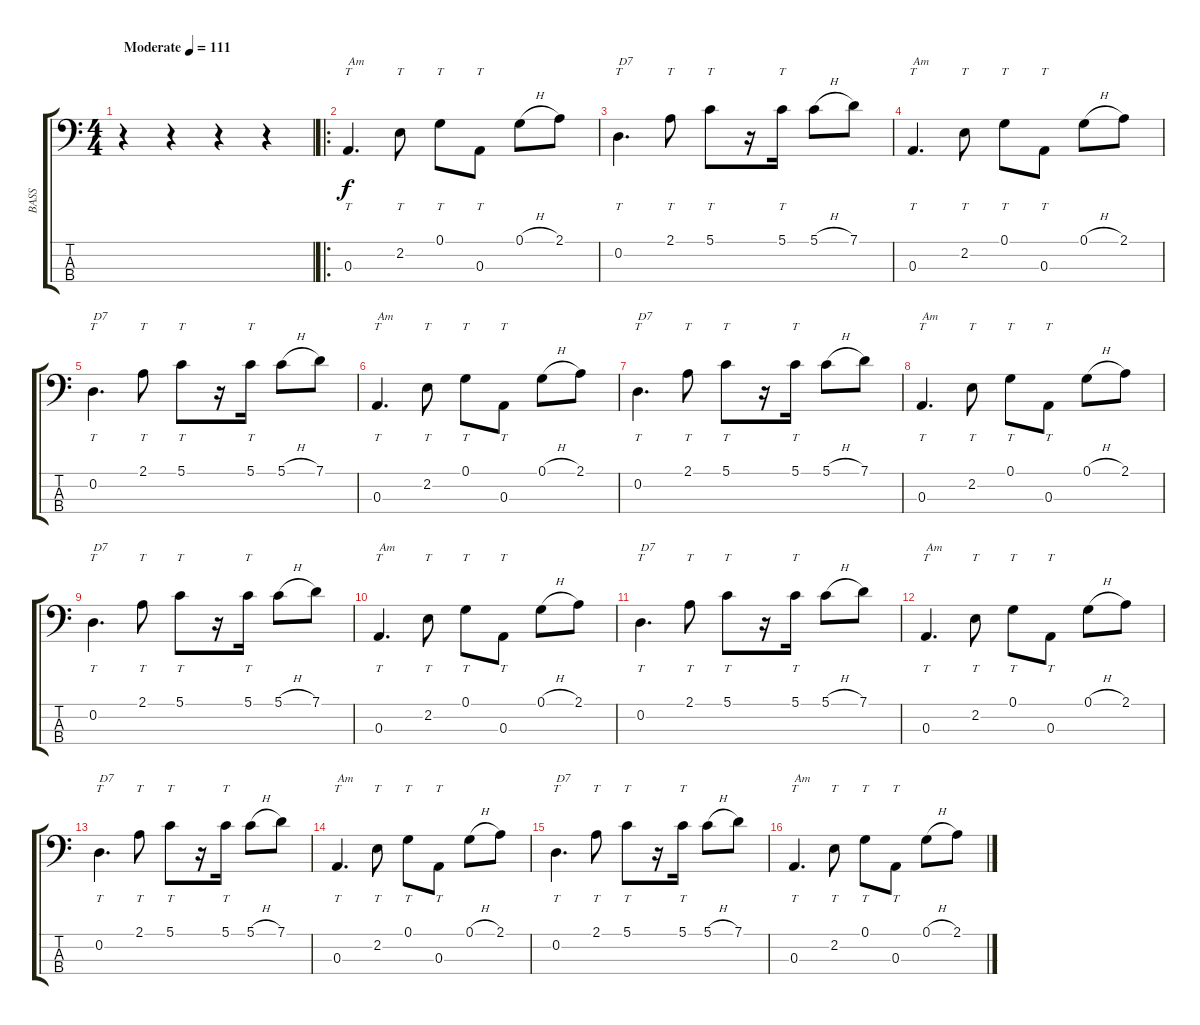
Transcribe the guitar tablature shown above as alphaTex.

\track ("BASS" "BASS") {instrument electricbassfinger}
\staff {score tabs}
\tuning (G2 D2 A1 E1) {hide}
\ts (4 4)
\tempo (111 "Moderate")
\clef f4
\ks c
r.4{dy f instrument electricbassfinger} r.4 r.4 r.4 |
\ro
0.3.4{tt d txt "Am"} 2.2.8{tt} 0.1.8{tt} 0.3.8{tt} 0.1{h}.8 2.1.8 |
0.2.4{tt d txt "D7"} 2.1.8{tt} 5.1.8{tt} r.16 5.1.16{tt} 5.1{h}.8 7.1.8 |
0.3.4{tt d txt "Am"} 2.2.8{tt} 0.1.8{tt} 0.3.8{tt} 0.1{h}.8 2.1.8 |
0.2.4{tt d txt "D7"} 2.1.8{tt} 5.1.8{tt} r.16 5.1.16{tt} 5.1{h}.8 7.1.8 |
0.3.4{tt d txt "Am"} 2.2.8{tt} 0.1.8{tt} 0.3.8{tt} 0.1{h}.8 2.1.8 |
0.2.4{tt d txt "D7"} 2.1.8{tt} 5.1.8{tt} r.16 5.1.16{tt} 5.1{h}.8 7.1.8 |
0.3.4{tt d txt "Am"} 2.2.8{tt} 0.1.8{tt} 0.3.8{tt} 0.1{h}.8 2.1.8 |
0.2.4{tt d txt "D7"} 2.1.8{tt} 5.1.8{tt} r.16 5.1.16{tt} 5.1{h}.8 7.1.8 |
0.3.4{tt d txt "Am"} 2.2.8{tt} 0.1.8{tt} 0.3.8{tt} 0.1{h}.8 2.1.8 |
0.2.4{tt d txt "D7"} 2.1.8{tt} 5.1.8{tt} r.16 5.1.16{tt} 5.1{h}.8 7.1.8 |
0.3.4{tt d txt "Am"} 2.2.8{tt} 0.1.8{tt} 0.3.8{tt} 0.1{h}.8 2.1.8 |
0.2.4{tt d txt "D7"} 2.1.8{tt} 5.1.8{tt} r.16 5.1.16{tt} 5.1{h}.8 7.1.8 |
0.3.4{tt d txt "Am"} 2.2.8{tt} 0.1.8{tt} 0.3.8{tt} 0.1{h}.8 2.1.8 |
0.2.4{tt d txt "D7"} 2.1.8{tt} 5.1.8{tt} r.16 5.1.16{tt} 5.1{h}.8 7.1.8 |
0.3.4{tt d txt "Am"} 2.2.8{tt} 0.1.8{tt} 0.3.8{tt} 0.1{h}.8 2.1.8
